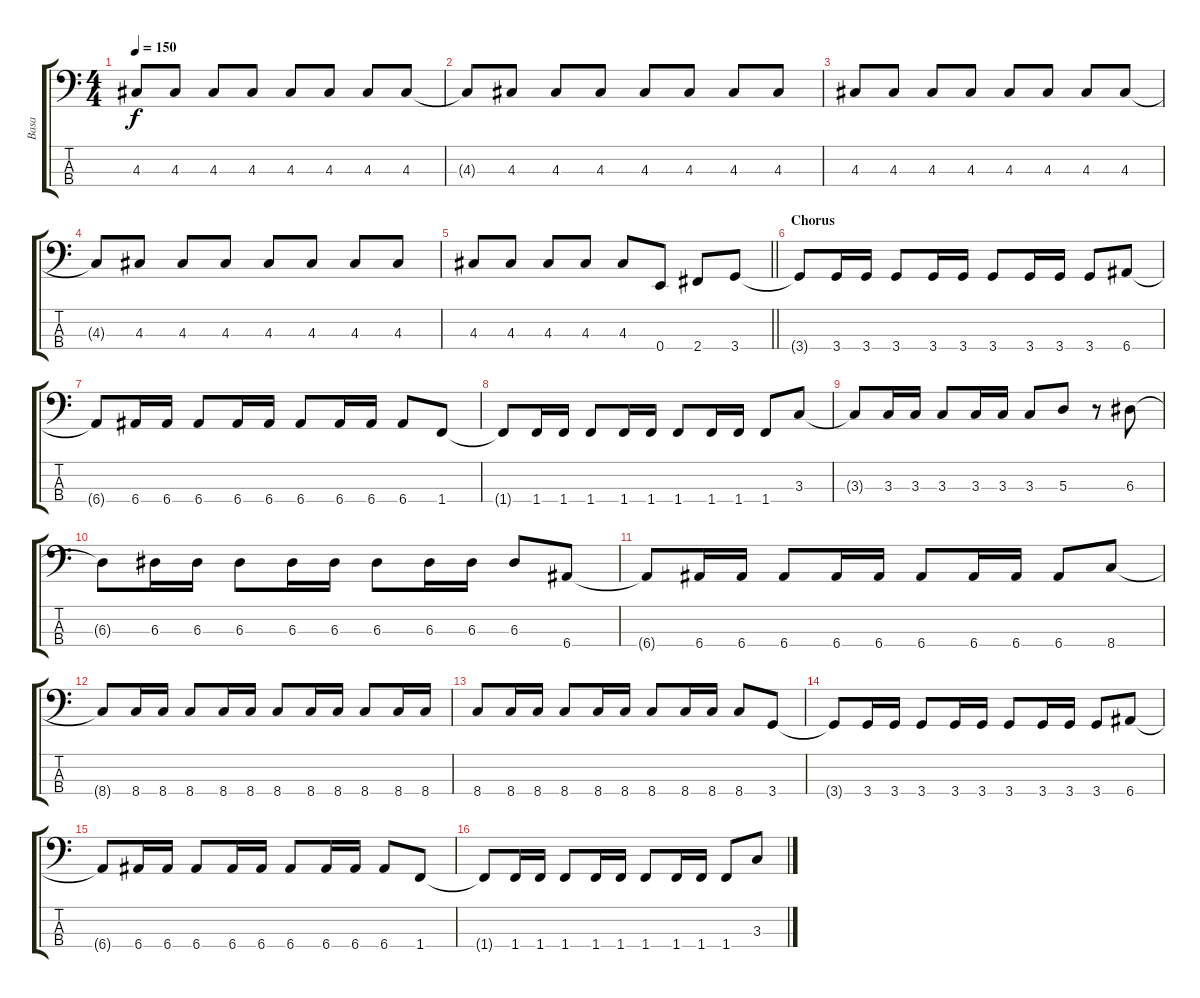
\track ("Basa" "Basa") {instrument electricbassfinger}
\staff {score tabs}
\tuning (G2 D2 A1 E1) {hide}
\ts (4 4)
\tempo 150
\clef f4
\ks c
4.3.8{dy f} 4.3.8 4.3.8 4.3.8 4.3.8 4.3.8 4.3.8 4.3.8 |
4.3{t}.8 4.3.8 4.3.8 4.3.8 4.3.8 4.3.8 4.3.8 4.3.8 |
4.3.8 4.3.8 4.3.8 4.3.8 4.3.8 4.3.8 4.3.8 4.3.8 |
4.3{t}.8 4.3.8 4.3.8 4.3.8 4.3.8 4.3.8 4.3.8 4.3.8 |
\barLineRight lightlight
4.3.8 4.3.8 4.3.8 4.3.8 4.3.8 0.4.8 2.4.8 3.4.8 |
\section ("" "Chorus")
3.4{t}.8 3.4.16 3.4.16 3.4.8 3.4.16 3.4.16 3.4.8 3.4.16 3.4.16 3.4.8 6.4.8 |
6.4{t}.8 6.4.16 6.4.16 6.4.8 6.4.16 6.4.16 6.4.8 6.4.16 6.4.16 6.4.8 1.4.8 |
1.4{t}.8 1.4.16 1.4.16 1.4.8 1.4.16 1.4.16 1.4.8 1.4.16 1.4.16 1.4.8 3.3.8 |
3.3{t}.8 3.3.16 3.3.16 3.3.8 3.3.16 3.3.16 3.3.8 5.3.8 r.8 6.3.8 |
6.3{t}.8 6.3.16 6.3.16 6.3.8 6.3.16 6.3.16 6.3.8 6.3.16 6.3.16 6.3.8 6.4.8 |
6.4{t}.8 6.4.16 6.4.16 6.4.8 6.4.16 6.4.16 6.4.8 6.4.16 6.4.16 6.4.8 8.4.8 |
8.4{t}.8 8.4.16 8.4.16 8.4.8 8.4.16 8.4.16 8.4.8 8.4.16 8.4.16 8.4.8 8.4.16 8.4.16 |
8.4.8 8.4.16 8.4.16 8.4.8 8.4.16 8.4.16 8.4.8 8.4.16 8.4.16 8.4.8 3.4.8 |
3.4{t}.8 3.4.16 3.4.16 3.4.8 3.4.16 3.4.16 3.4.8 3.4.16 3.4.16 3.4.8 6.4.8 |
6.4{t}.8 6.4.16 6.4.16 6.4.8 6.4.16 6.4.16 6.4.8 6.4.16 6.4.16 6.4.8 1.4.8 |
1.4{t}.8 1.4.16 1.4.16 1.4.8 1.4.16 1.4.16 1.4.8 1.4.16 1.4.16 1.4.8 3.3.8
